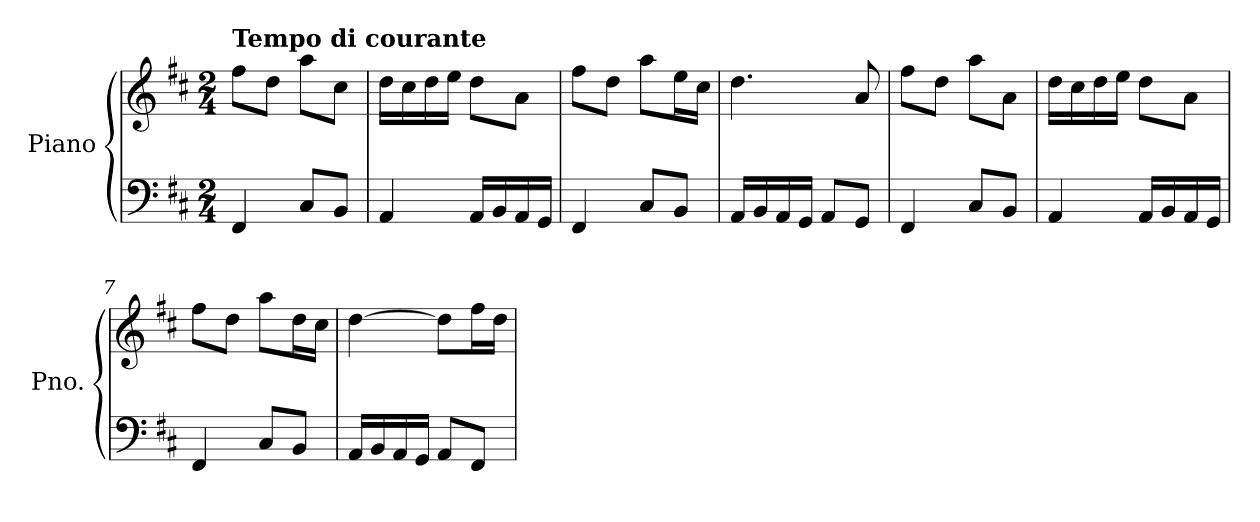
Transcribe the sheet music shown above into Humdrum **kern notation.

**kern	**kern
*part1	*part1
*staff2	*staff1
*I"Piano	*
*I'Pno.	*
*clefF4	*clefG2
*k[f#c#]	*k[f#c#]
*M2/4	*M2/4
=1	=1
!	!LO:TX:a:B:t=Tempo di courante
4FF#/	8ff#\L
.	8dd\J
8C#/L	8aa\L
8BB/J	8cc#\J
=2	=2
4AA/	16dd\LL
.	16cc#\
.	16dd\
.	16ee\JJ
16AA/LL	8dd\L
16BB/	.
16AA/	8a\J
16GG/JJ	.
=3	=3
4FF#/	8ff#\L
.	8dd\J
8C#/L	8aa\L
8BB/J	16ee\L
.	16cc#\JJ
=4	=4
16AA/LL	4.dd\
16BB/	.
16AA/	.
16GG/JJ	.
8AA/L	.
8GG/J	8a/
=5	=5
4FF#/	8ff#\L
.	8dd\J
8C#/L	8aa\L
8BB/J	8a\J
=6	=6
4AA/	16dd\LL
.	16cc#\
.	16dd\
.	16ee\JJ
16AA/LL	8dd\L
16BB/	.
16AA/	8a\J
16GG/JJ	.
!!LO:LB:g=z
=7	=7
4FF#/	8ff#\L
.	8dd\J
8C#/L	8aa\L
8BB/J	16dd\L
.	16cc#\JJ
=8	=8
16AA/LL	[4dd\
16BB/	.
16AA/	.
16GG/JJ	.
8AA/L	8dd\L]
8FF#/J	16ff#\L
.	16dd\JJ
=	=
*-	*-
